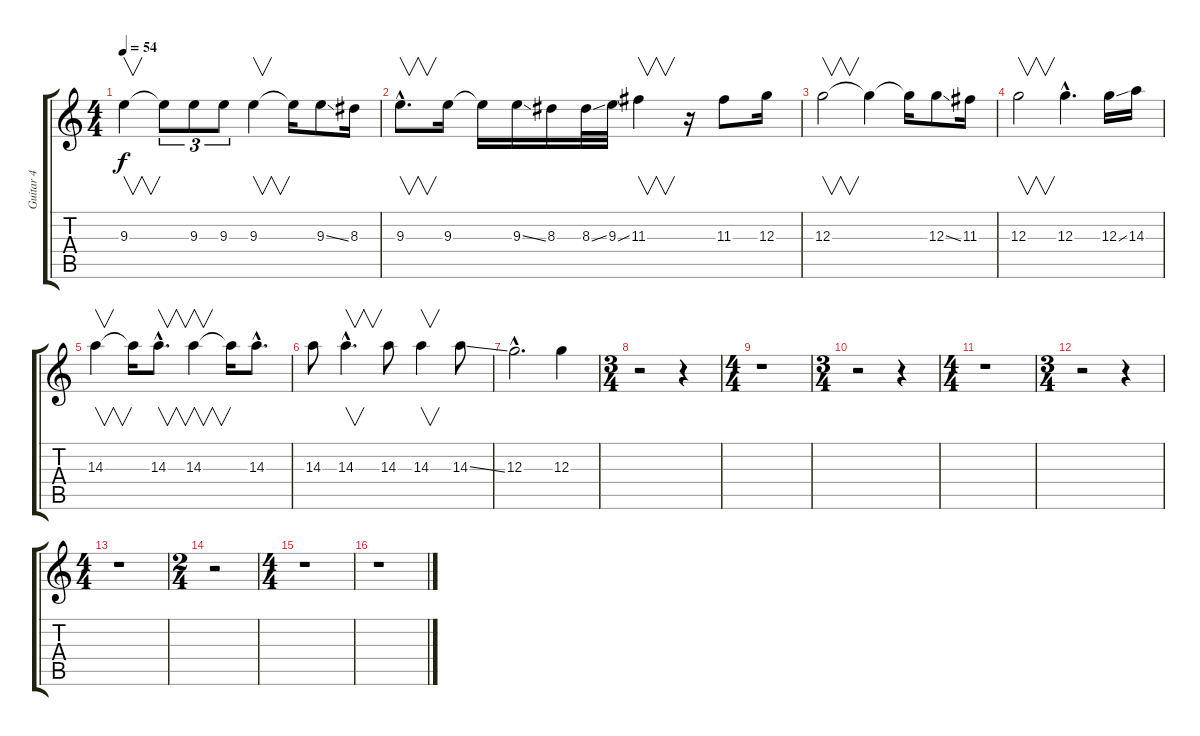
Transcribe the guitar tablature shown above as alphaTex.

\track ("Guitar 4" "Guitar 4") {instrument distortionguitar}
\staff {score tabs}
\tuning (E4 B3 G3 D3 A2 E2) {hide}
\ts (4 4)
\tempo 54
\clef g2
\ks c
9.3.4{v dy f} 9.3{t}.8{tu (3 2)} 9.3.8{tu (3 2)} 9.3.8{tu (3 2)} 9.3.4{v} 9.3{t}.16 9.3{ss}.8 8.3.16 |
9.3{hac}.8{v d} 9.3.16 9.3{t}.16 9.3{ss}.16 8.3.16 8.3{ss}.32 9.3{ss}.32 11.3.4{v} r.16 11.3.8 12.3.16 |
12.3.2{v} 12.3{t}.4 12.3{t}.16 12.3{ss}.8 11.3.16 |
12.3.2{v} 12.3{hac}.4{d} 12.3{ss}.16 14.3.16 |
14.3.4{v} 14.3{t}.16 14.3{hac}.8{v d} 14.3.4{v} 14.3{t}.16 14.3{hac}.8{d} |
14.3.8 14.3{hac}.4{v d} 14.3.8 14.3.4{v} 14.3{ss}.8 |
12.3{hac}.2{d} 12.3.4 |
\ts (3 4)
r.2 r.4 |
\ts (4 4)
r.1 |
\ts (3 4)
r.2 r.4 |
\ts (4 4)
r.1 |
\ts (3 4)
r.2 r.4 |
\ts (4 4)
r.1 |
\ts (2 4)
r.2 |
\ts (4 4)
r.1 |
r.1
